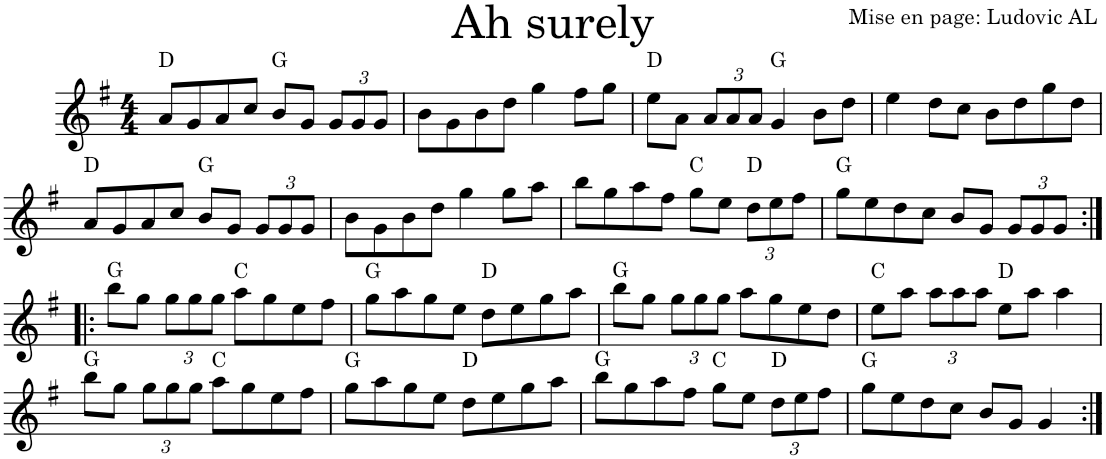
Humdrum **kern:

**kern	**harte
*part1	*part1
*staff1	*
*I"Voice	*
*I'V	*
*clefG2	*
*k[f#]	*
*M4/4	*
=1	=1
8a/L	D:maj
8g/	.
8a/	.
8cc/J	.
8b/L	G:maj
8g/J	.
*Xbrackettup	*
12g/L	.
12g/	.
12g/J	.
=2	=2
8b\L	.
8g\	.
8b\	.
8dd\J	.
4gg\	.
8ff#\L	.
8gg\J	.
=3	=3
8ee\L	D:maj
8a\J	.
12a/L	.
12a/	.
12a/J	.
4g/	G:maj
8b\L	.
8dd\J	.
=4	=4
4ee\	.
8dd\L	.
8cc\J	.
8b\L	.
8dd\	.
8gg\	.
8dd\J	.
!!LO:LB:g=z
=5	=5
8a/L	D:maj
8g/	.
8a/	.
8cc/J	.
8b/L	G:maj
8g/J	.
12g/L	.
12g/	.
12g/J	.
=6	=6
8b\L	.
8g\	.
8b\	.
8dd\J	.
4gg\	.
8gg\L	.
8aa\J	.
=7	=7
8bb\L	.
8gg\	.
8aa\	.
8ff#\J	.
8gg\L	C:maj
8ee\J	.
12dd\L	D:maj
12ee\	.
12ff#\J	.
=8	=8
8gg\L	G:maj
8ee\	.
8dd\	.
8cc\J	.
8b/L	.
8g/J	.
12g/L	.
12g/	.
12g/J	.
!!LO:LB:g=z
=9:|!|:	=9:|!|:
8bb\L	G:maj
8gg\J	.
12gg\L	.
12gg\	.
12gg\J	.
8aa\L	C:maj
8gg\	.
8ee\	.
8ff#\J	.
=10	=10
8gg\L	G:maj
8aa\	.
8gg\	.
8ee\J	.
8dd\L	D:maj
8ee\	.
8gg\	.
8aa\J	.
=11	=11
8bb\L	G:maj
8gg\J	.
12gg\L	.
12gg\	.
12gg\J	.
8aa\L	.
8gg\	.
8ee\	.
8dd\J	.
=12	=12
8ee\L	C:maj
8aa\J	.
12aa\L	.
12aa\	.
12aa\J	.
8ee\L	D:maj
8aa\J	.
4aa\	.
!!LO:LB:g=z
=13	=13
8bb\L	G:maj
8gg\J	.
12gg\L	.
12gg\	.
12gg\J	.
8aa\L	C:maj
8gg\	.
8ee\	.
8ff#\J	.
=14	=14
8gg\L	G:maj
8aa\	.
8gg\	.
8ee\J	.
8dd\L	D:maj
8ee\	.
8gg\	.
8aa\J	.
=15	=15
8bb\L	G:maj
8gg\	.
8aa\	.
8ff#\J	.
8gg\L	C:maj
8ee\J	.
12dd\L	D:maj
12ee\	.
12ff#\J	.
=16	=16
8gg\L	G:maj
8ee\	.
8dd\	.
8cc\J	.
8b/L	.
8g/J	.
4g/	.
=:|!	=:|!
*-	*-
